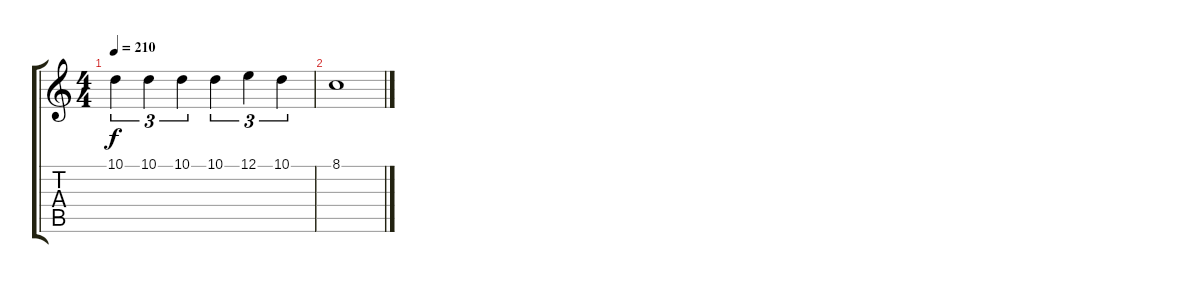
\track "" {instrument trumpet}
\staff {score tabs}
\tuning (E4 B3 G3 D3 A2 E2) {hide}
\ts (4 4)
\tempo 210
\clef g2
\ks c
10.1.4{tu (3 2) dy f} 10.1.4{tu (3 2)} 10.1.4{tu (3 2)} 10.1.4{tu (3 2)} 12.1.4{tu (3 2)} 10.1.4{tu (3 2)} |
8.1.1
